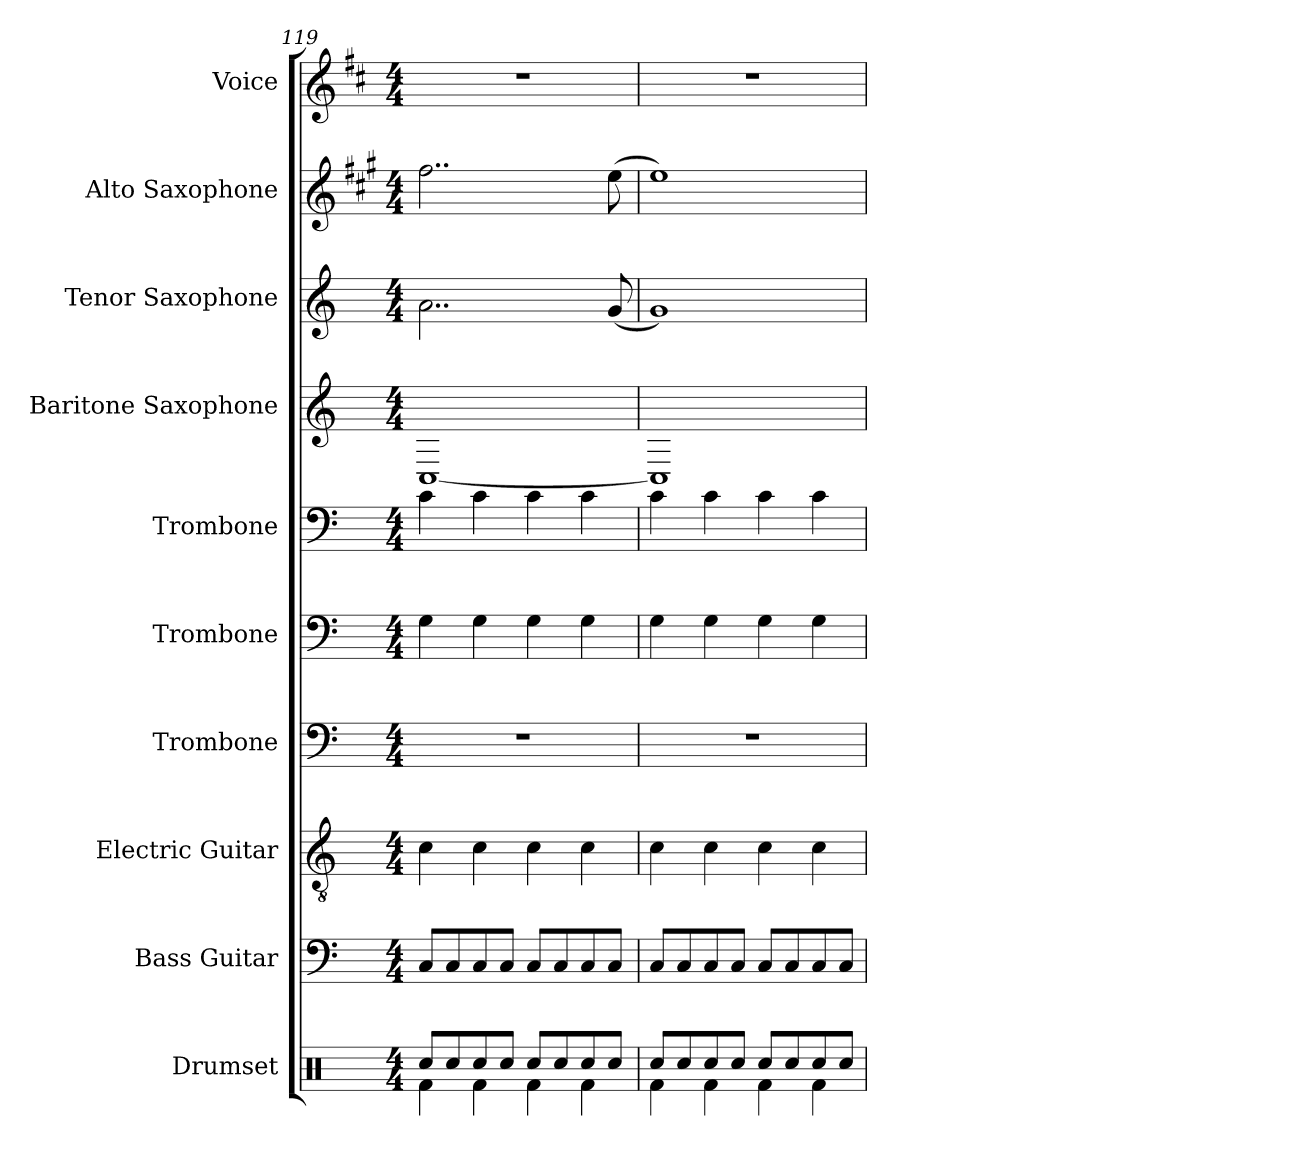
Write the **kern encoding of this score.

**kern	**kern	**kern	**kern	**kern	**kern	**kern	**kern	**kern	**kern
*part10	*part9	*part8	*part7	*part6	*part5	*part4	*part3	*part2	*part1
*staff10	*staff9	*staff8	*staff7	*staff6	*staff5	*staff4	*staff3	*staff2	*staff1
*I"Drumset	*I"Bass Guitar	*I"Electric Guitar	*I"Trombone	*I"Trombone	*I"Trombone	*I"Baritone Saxophone	*I"Tenor Saxophone	*I"Alto Saxophone	*I"Voice
*I'Drs.	*I'B. Guit.	*I'El. Guit.	*I'Tbn.	*I'Tbn.	*I'Tbn.	*I'Bar. Sax.	*I'T. Sax.	*I'A. Sax.	*I'Vo.
*clefX	*clefF4	*clefGv2	*clefF4	*clefF4	*clefF4	*clefG2	*clefG2	*clefG2	*clefG2
*	*ITrd7c12	*	*	*	*	*ITrd12c21	*ITrd8c14	*ITrd5c9	*ITrd1c2
*k[]	*k[]	*k[]	*k[]	*k[]	*k[]	*k[]	*k[]	*k[]	*k[]
*M4/4	*M4/4	*M4/4	*M4/4	*M4/4	*M4/4	*M4/4	*M4/4	*M4/4	*M4/4
=119	=119	=119	=119	=119	=119	=119	=119	=119	=119
*^	*	*	*	*	*	*	*	*	*
8Rcc/L	4Rf\	8CC/L	4c\	1r	4G\	4c\	[1CC	2..A\	2..a\	1r
8Rcc/	.	8CC/	.	.	.	.	.	.	.	.
8Rcc/	4Rf\	8CC/	4c\	.	4G\	4c\	.	.	.	.
8Rcc/J	.	8CC/J	.	.	.	.	.	.	.	.
8Rcc/L	4Rf\	8CC/L	4c\	.	4G\	4c\	.	.	.	.
8Rcc/	.	8CC/	.	.	.	.	.	.	.	.
8Rcc/	4Rf\	8CC/	4c\	.	4G\	4c\	.	.	.	.
8Rcc/J	.	8CC/J	.	.	.	.	.	(8G/	(8g\	.
=120	=120	=120	=120	=120	=120	=120	=120	=120	=120	=120
8Rcc/L	4Rf\	8CC/L	4c\	1r	4G\	4c\	1CC]	1G)	1g)	1r
8Rcc/	.	8CC/	.	.	.	.	.	.	.	.
8Rcc/	4Rf\	8CC/	4c\	.	4G\	4c\	.	.	.	.
8Rcc/J	.	8CC/J	.	.	.	.	.	.	.	.
8Rcc/L	4Rf\	8CC/L	4c\	.	4G\	4c\	.	.	.	.
8Rcc/	.	8CC/	.	.	.	.	.	.	.	.
8Rcc/	4Rf\	8CC/	4c\	.	4G\	4c\	.	.	.	.
8Rcc/J	.	8CC/J	.	.	.	.	.	.	.	.
*v	*v	*	*	*	*	*	*	*	*	*
=	=	=	=	=	=	=	=	=	=
*-	*-	*-	*-	*-	*-	*-	*-	*-	*-
